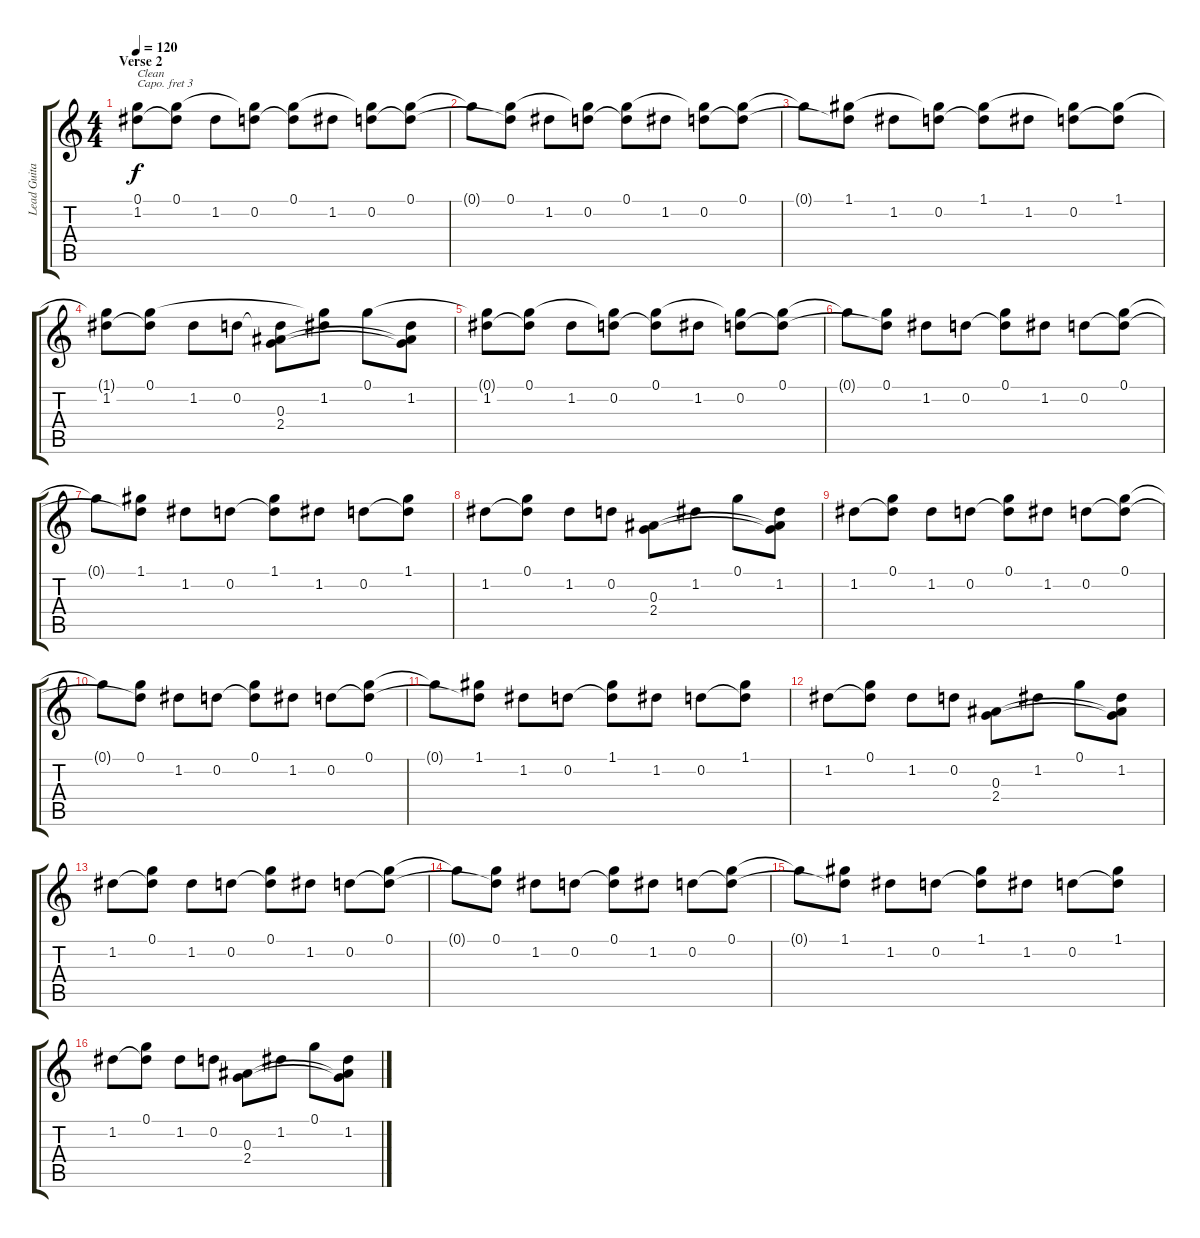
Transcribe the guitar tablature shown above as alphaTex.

\track ("Lead Guitar" "Lead Guita") {instrument electricguitarjazz}
\staff {score tabs}
\capo 3
\tuning (E4 B3 G3 D3 A2 E2) {hide}
\ts (4 4)
\section ("" "Verse 2")
\tempo 120
\clef g2
\ks c
(0.1 1.2).8{txt "Clean" dy f volume 10 instrument acousticguitarsteel} (0.1 1.2{t}).8{volume 10 instrument acousticguitarsteel} 1.2.8{volume 10 instrument acousticguitarsteel} (0.1{t} 0.2).8{volume 10 instrument acousticguitarsteel} (0.1 0.2{t}).8{volume 10 instrument acousticguitarsteel} 1.2.8{volume 10 instrument acousticguitarsteel} (0.1{t} 0.2).8{volume 10 instrument acousticguitarsteel} (0.1 0.2{t}).8{volume 10 instrument acousticguitarsteel} |
0.1{t}.8 (0.1 0.2{t}).8{volume 10 instrument acousticguitarsteel} 1.2.8{volume 10 instrument acousticguitarsteel} (0.1{t} 0.2).8{volume 10 instrument acousticguitarsteel} (0.1 0.2{t}).8{volume 10 instrument acousticguitarsteel} 1.2.8{volume 10 instrument acousticguitarsteel} (0.1{t} 0.2).8{volume 10 instrument acousticguitarsteel} (0.1 0.2{t}).8{volume 10 instrument acousticguitarsteel} |
0.1{t}.8 (1.1 0.2{t}).8{volume 10 instrument acousticguitarsteel} 1.2.8{volume 10 instrument acousticguitarsteel} (1.1{t} 0.2).8{volume 10 instrument acousticguitarsteel} (1.1 0.2{t}).8{volume 10 instrument acousticguitarsteel} 1.2.8{volume 10 instrument acousticguitarsteel} (1.1{t} 0.2).8{volume 10 instrument acousticguitarsteel} (1.1 0.2{t}).8{volume 10 instrument acousticguitarsteel} |
(1.1{t} 1.2).8{volume 10 instrument acousticguitarsteel} (0.1 1.2{t}).8{volume 10 instrument acousticguitarsteel} 1.2.8{volume 10 instrument acousticguitarsteel} 0.2.8{volume 10 instrument acousticguitarsteel} (0.2{t} 0.3 2.4).8{volume 10 instrument acousticguitarsteel} (0.1{t} 1.2).8{volume 10 instrument acousticguitarsteel} 0.1.8{volume 10 instrument acousticguitarsteel} (1.2 0.3{t} 2.4{t}).8{volume 10 instrument acousticguitarsteel} |
(0.1{t} 1.2).8{volume 10 instrument acousticguitarsteel} (0.1 1.2{t}).8{volume 10 instrument acousticguitarsteel} 1.2.8{volume 10 instrument acousticguitarsteel} (0.1{t} 0.2).8{volume 10 instrument acousticguitarsteel} (0.1 0.2{t}).8{volume 10 instrument acousticguitarsteel} 1.2.8{volume 10 instrument acousticguitarsteel} (0.1{t} 0.2).8{volume 10 instrument acousticguitarsteel} (0.1 0.2{t}).8{volume 10 instrument acousticguitarsteel} |
0.1{t}.8 (0.1 0.2{t}).8{volume 10 instrument acousticguitarsteel} 1.2.8{volume 10 instrument acousticguitarsteel} 0.2.8{volume 10 instrument acousticguitarsteel} (0.1 0.2{t}).8{volume 10 instrument acousticguitarsteel} 1.2.8{volume 10 instrument acousticguitarsteel} 0.2.8{volume 10 instrument acousticguitarsteel} (0.1 0.2{t}).8{volume 10 instrument acousticguitarsteel} |
0.1{t}.8 (1.1 0.2{t}).8{volume 10 instrument acousticguitarsteel} 1.2.8{volume 10 instrument acousticguitarsteel} 0.2.8{volume 10 instrument acousticguitarsteel} (1.1 0.2{t}).8{volume 10 instrument acousticguitarsteel} 1.2.8{volume 10 instrument acousticguitarsteel} 0.2.8{volume 10 instrument acousticguitarsteel} (1.1 0.2{t}).8{volume 10 instrument acousticguitarsteel} |
1.2.8{volume 10 instrument acousticguitarsteel} (0.1 1.2{t}).8{volume 10 instrument acousticguitarsteel} 1.2.8{volume 10 instrument acousticguitarsteel} 0.2.8{volume 10 instrument acousticguitarsteel} (0.3 2.4).8{volume 10 instrument acousticguitarsteel} 1.2.8{volume 10 instrument acousticguitarsteel} 0.1.8{volume 10 instrument acousticguitarsteel} (1.2 0.3{t} 2.4{t}).8{volume 10 instrument acousticguitarsteel} |
1.2.8{volume 10 instrument acousticguitarsteel} (0.1 1.2{t}).8{volume 10 instrument acousticguitarsteel} 1.2.8{volume 10 instrument acousticguitarsteel} 0.2.8{volume 10 instrument acousticguitarsteel} (0.1 0.2{t}).8{volume 10 instrument acousticguitarsteel} 1.2.8{volume 10 instrument acousticguitarsteel} 0.2.8{volume 10 instrument acousticguitarsteel} (0.1 0.2{t}).8{volume 10 instrument acousticguitarsteel} |
0.1{t}.8 (0.1 0.2{t}).8{volume 10 instrument acousticguitarsteel} 1.2.8{volume 10 instrument acousticguitarsteel} 0.2.8{volume 10 instrument acousticguitarsteel} (0.1 0.2{t}).8{volume 10 instrument acousticguitarsteel} 1.2.8{volume 10 instrument acousticguitarsteel} 0.2.8{volume 10 instrument acousticguitarsteel} (0.1 0.2{t}).8{volume 10 instrument acousticguitarsteel} |
0.1{t}.8 (1.1 0.2{t}).8{volume 10 instrument acousticguitarsteel} 1.2.8{volume 10 instrument acousticguitarsteel} 0.2.8{volume 10 instrument acousticguitarsteel} (1.1 0.2{t}).8{volume 10 instrument acousticguitarsteel} 1.2.8{volume 10 instrument acousticguitarsteel} 0.2.8{volume 10 instrument acousticguitarsteel} (1.1 0.2{t}).8{volume 10 instrument acousticguitarsteel} |
1.2.8{volume 10 instrument acousticguitarsteel} (0.1 1.2{t}).8{volume 10 instrument acousticguitarsteel} 1.2.8{volume 10 instrument acousticguitarsteel} 0.2.8{volume 10 instrument acousticguitarsteel} (0.3 2.4).8{volume 10 instrument acousticguitarsteel} 1.2.8{volume 10 instrument acousticguitarsteel} 0.1.8{volume 10 instrument acousticguitarsteel} (1.2 0.3{t} 2.4{t}).8{volume 10 instrument acousticguitarsteel} |
1.2.8{volume 10 instrument acousticguitarsteel} (0.1 1.2{t}).8{volume 10 instrument acousticguitarsteel} 1.2.8{volume 10 instrument acousticguitarsteel} 0.2.8{volume 10 instrument acousticguitarsteel} (0.1 0.2{t}).8{volume 10 instrument acousticguitarsteel} 1.2.8{volume 10 instrument acousticguitarsteel} 0.2.8{volume 10 instrument acousticguitarsteel} (0.1 0.2{t}).8{volume 10 instrument acousticguitarsteel} |
0.1{t}.8 (0.1 0.2{t}).8{volume 10 instrument acousticguitarsteel} 1.2.8{volume 10 instrument acousticguitarsteel} 0.2.8{volume 10 instrument acousticguitarsteel} (0.1 0.2{t}).8{volume 10 instrument acousticguitarsteel} 1.2.8{volume 10 instrument acousticguitarsteel} 0.2.8{volume 10 instrument acousticguitarsteel} (0.1 0.2{t}).8{volume 10 instrument acousticguitarsteel} |
0.1{t}.8 (1.1 0.2{t}).8{volume 10 instrument acousticguitarsteel} 1.2.8{volume 10 instrument acousticguitarsteel} 0.2.8{volume 10 instrument acousticguitarsteel} (1.1 0.2{t}).8{volume 10 instrument acousticguitarsteel} 1.2.8{volume 10 instrument acousticguitarsteel} 0.2.8{volume 10 instrument acousticguitarsteel} (1.1 0.2{t}).8{volume 10 instrument acousticguitarsteel} |
1.2.8{volume 10 instrument acousticguitarsteel} (0.1 1.2{t}).8{volume 10 instrument acousticguitarsteel} 1.2.8{volume 10 instrument acousticguitarsteel} 0.2.8{volume 10 instrument acousticguitarsteel} (0.3 2.4).8{volume 10 instrument acousticguitarsteel} 1.2.8{volume 10 instrument acousticguitarsteel} 0.1.8{volume 10 instrument acousticguitarsteel} (1.2 0.3{t} 2.4{t}).8{volume 10 instrument acousticguitarsteel}
